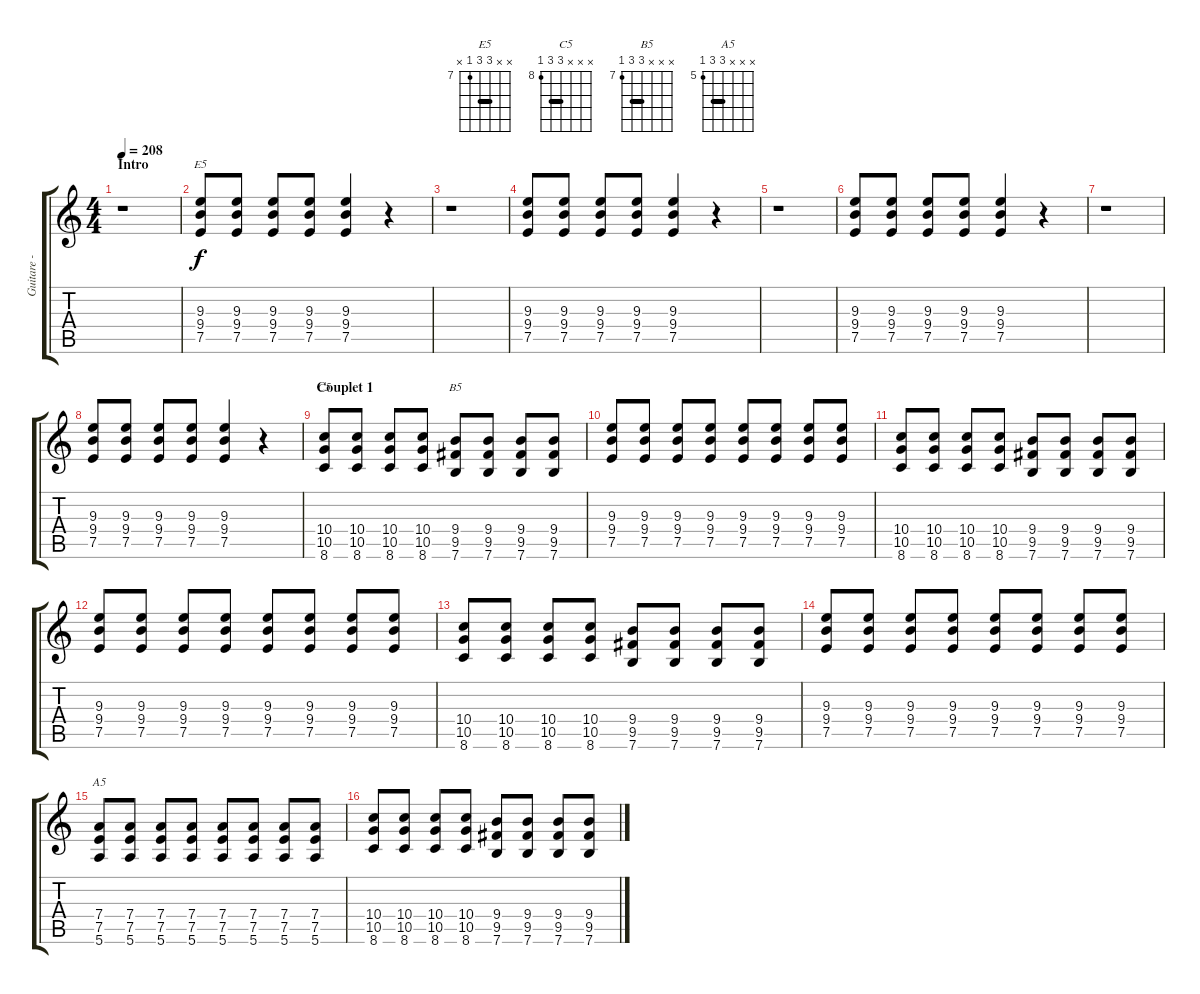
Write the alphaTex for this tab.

\track ("Guitare - Yann" "Guitare - ") {instrument overdrivenguitar}
\staff {score tabs}
\tuning (E4 B3 G3 D3 A2 E2) {hide}
\chord ("E5" x x 9 9 7 x) {firstfret 7 barre 9}
\chord ("C5" x x x 10 10 8) {firstfret 8 barre 10}
\chord ("B5" x x x 9 9 7) {firstfret 7 barre 9}
\chord ("A5" x x x 7 7 5) {firstfret 5 barre 7}
\ts (4 4)
\section ("" "Intro")
\tempo 208
\clef g2
\ks c
r.1{dy f instrument overdrivenguitar} |
(9.3 9.4 7.5).8{ch "E5"} (9.3 9.4 7.5).8 (9.3 9.4 7.5).8 (9.3 9.4 7.5).8 (9.3 9.4 7.5).4 r.4 |
r.1 |
(9.3 9.4 7.5).8 (9.3 9.4 7.5).8 (9.3 9.4 7.5).8 (9.3 9.4 7.5).8 (9.3 9.4 7.5).4 r.4 |
r.1 |
(9.3 9.4 7.5).8 (9.3 9.4 7.5).8 (9.3 9.4 7.5).8 (9.3 9.4 7.5).8 (9.3 9.4 7.5).4 r.4 |
r.1 |
(9.3 9.4 7.5).8 (9.3 9.4 7.5).8 (9.3 9.4 7.5).8 (9.3 9.4 7.5).8 (9.3 9.4 7.5).4 r.4 |
\section ("" "Couplet 1")
(10.4 10.5 8.6).8{ch "C5"} (10.4 10.5 8.6).8 (10.4 10.5 8.6).8 (10.4 10.5 8.6).8 (9.4 9.5 7.6).8{ch "B5"} (9.4 9.5 7.6).8 (9.4 9.5 7.6).8 (9.4 9.5 7.6).8 |
(9.3 9.4 7.5).8 (9.3 9.4 7.5).8 (9.3 9.4 7.5).8 (9.3 9.4 7.5).8 (9.3 9.4 7.5).8 (9.3 9.4 7.5).8 (9.3 9.4 7.5).8 (9.3 9.4 7.5).8 |
(10.4 10.5 8.6).8 (10.4 10.5 8.6).8 (10.4 10.5 8.6).8 (10.4 10.5 8.6).8 (9.4 9.5 7.6).8 (9.4 9.5 7.6).8 (9.4 9.5 7.6).8 (9.4 9.5 7.6).8 |
(9.3 9.4 7.5).8 (9.3 9.4 7.5).8 (9.3 9.4 7.5).8 (9.3 9.4 7.5).8 (9.3 9.4 7.5).8 (9.3 9.4 7.5).8 (9.3 9.4 7.5).8 (9.3 9.4 7.5).8 |
(10.4 10.5 8.6).8 (10.4 10.5 8.6).8 (10.4 10.5 8.6).8 (10.4 10.5 8.6).8 (9.4 9.5 7.6).8 (9.4 9.5 7.6).8 (9.4 9.5 7.6).8 (9.4 9.5 7.6).8 |
(9.3 9.4 7.5).8 (9.3 9.4 7.5).8 (9.3 9.4 7.5).8 (9.3 9.4 7.5).8 (9.3 9.4 7.5).8 (9.3 9.4 7.5).8 (9.3 9.4 7.5).8 (9.3 9.4 7.5).8 |
(7.4 7.5 5.6).8{ch "A5"} (7.4 7.5 5.6).8 (7.4 7.5 5.6).8 (7.4 7.5 5.6).8 (7.4 7.5 5.6).8 (7.4 7.5 5.6).8 (7.4 7.5 5.6).8 (7.4 7.5 5.6).8 |
(10.4 10.5 8.6).8 (10.4 10.5 8.6).8 (10.4 10.5 8.6).8 (10.4 10.5 8.6).8 (9.4 9.5 7.6).8 (9.4 9.5 7.6).8 (9.4 9.5 7.6).8 (9.4 9.5 7.6).8
